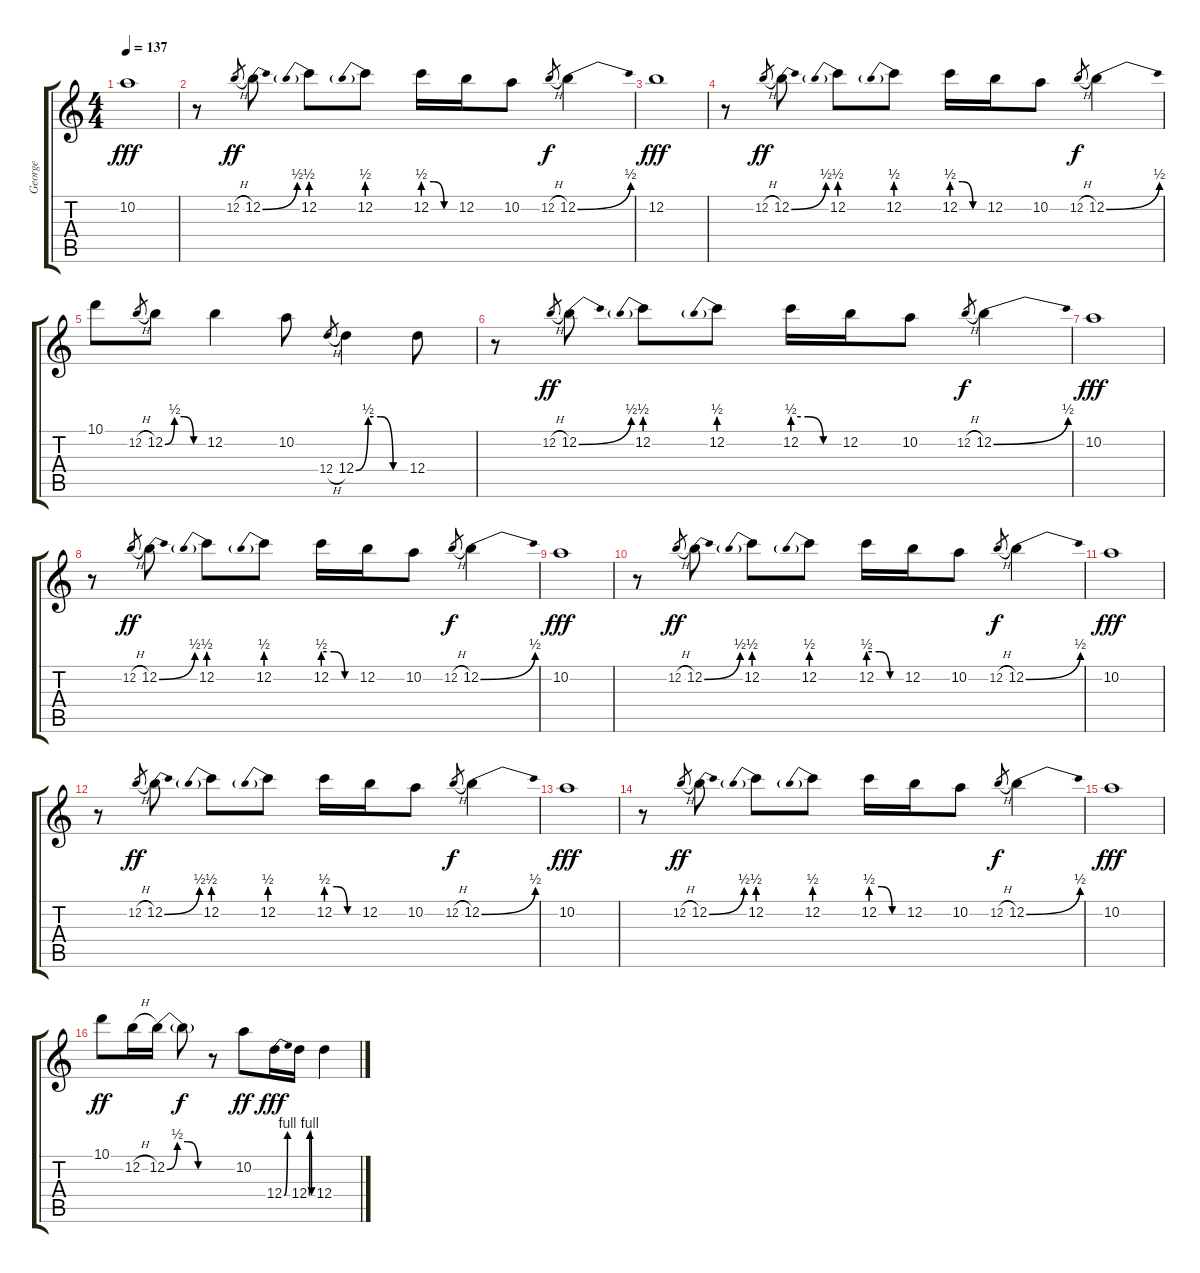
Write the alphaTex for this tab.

\track ("George" "George") {instrument electricguitarclean}
\staff {score tabs}
\tuning (E4 B3 G3 D3 A2 E2) {hide}
\ts (4 4)
\tempo 137
\clef g2
\ks c
10.2.1{dy fff} |
r.8 12.2{h}.8{gr dy ff} 12.2{be (bend 0 0 60 2)}.8 12.2{be (prebend 0 2 60 2)}.8 12.2{be (prebend 0 2 60 2)}.8 12.2{be (custom 0 2 20 2 40 0 60 0)}.16 12.2.16 10.2.8 12.2{h}.8{gr dy f} 12.2{be (bend 0 0 60 2)}.4 |
12.2.1{dy fff} |
r.8 12.2{h}.8{gr dy ff} 12.2{be (bend 0 0 60 2)}.8 12.2{be (prebend 0 2 60 2)}.8 12.2{be (prebend 0 2 60 2)}.8 12.2{be (custom 0 2 20 2 40 0 60 0)}.16 12.2.16 10.2.8 12.2{h}.8{gr dy f} 12.2{be (bend 0 0 60 2)}.4 |
10.1.8 12.2{h}.8{gr} 12.2{be (custom 0 0 15 2 30 2 45 0 60 0)}.8 12.2.4 10.2.8 12.4{h}.8{gr} 12.4{be (custom 0 0 15 2 30 2 45 0 60 0)}.4 12.4.8 |
r.8 12.2{h}.8{gr dy ff} 12.2{be (bend 0 0 60 2)}.8 12.2{be (prebend 0 2 60 2)}.8 12.2{be (prebend 0 2 60 2)}.8 12.2{be (custom 0 2 20 2 40 0 60 0)}.16 12.2.16 10.2.8 12.2{h}.8{gr dy f} 12.2{be (bend 0 0 60 2)}.4 |
10.2.1{dy fff} |
r.8 12.2{h}.8{gr dy ff} 12.2{be (bend 0 0 60 2)}.8 12.2{be (prebend 0 2 60 2)}.8 12.2{be (prebend 0 2 60 2)}.8 12.2{be (custom 0 2 20 2 40 0 60 0)}.16 12.2.16 10.2.8 12.2{h}.8{gr dy f} 12.2{be (bend 0 0 60 2)}.4 |
10.2.1{dy fff} |
r.8 12.2{h}.8{gr dy ff} 12.2{be (bend 0 0 60 2)}.8 12.2{be (prebend 0 2 60 2)}.8 12.2{be (prebend 0 2 60 2)}.8 12.2{be (custom 0 2 20 2 40 0 60 0)}.16 12.2.16 10.2.8 12.2{h}.8{gr dy f} 12.2{be (bend 0 0 60 2)}.4 |
10.2.1{dy fff} |
r.8 12.2{h}.8{gr dy ff} 12.2{be (bend 0 0 60 2)}.8 12.2{be (prebend 0 2 60 2)}.8 12.2{be (prebend 0 2 60 2)}.8 12.2{be (custom 0 2 20 2 40 0 60 0)}.16 12.2.16 10.2.8 12.2{h}.8{gr dy f} 12.2{be (bend 0 0 60 2)}.4 |
10.2.1{dy fff} |
r.8 12.2{h}.8{gr dy ff} 12.2{be (bend 0 0 60 2)}.8 12.2{be (prebend 0 2 60 2)}.8 12.2{be (prebend 0 2 60 2)}.8 12.2{be (custom 0 2 20 2 40 0 60 0)}.16 12.2.16 10.2.8 12.2{h}.8{gr dy f} 12.2{be (bend 0 0 60 2)}.4 |
10.2.1{dy fff} |
10.1.8{dy ff} 12.2{h}.16 12.2{be (custom 0 0 15 2 30 2 45 0 60 0)}.16 12.2{t}.8{dy f} r.8 10.2.8{dy ff} 12.4{be (bend 0 0 60 4)}.16{dy fff} 12.4{be (custom 0 0 15 4 30 4 45 0 60 0)}.16 12.4.4
